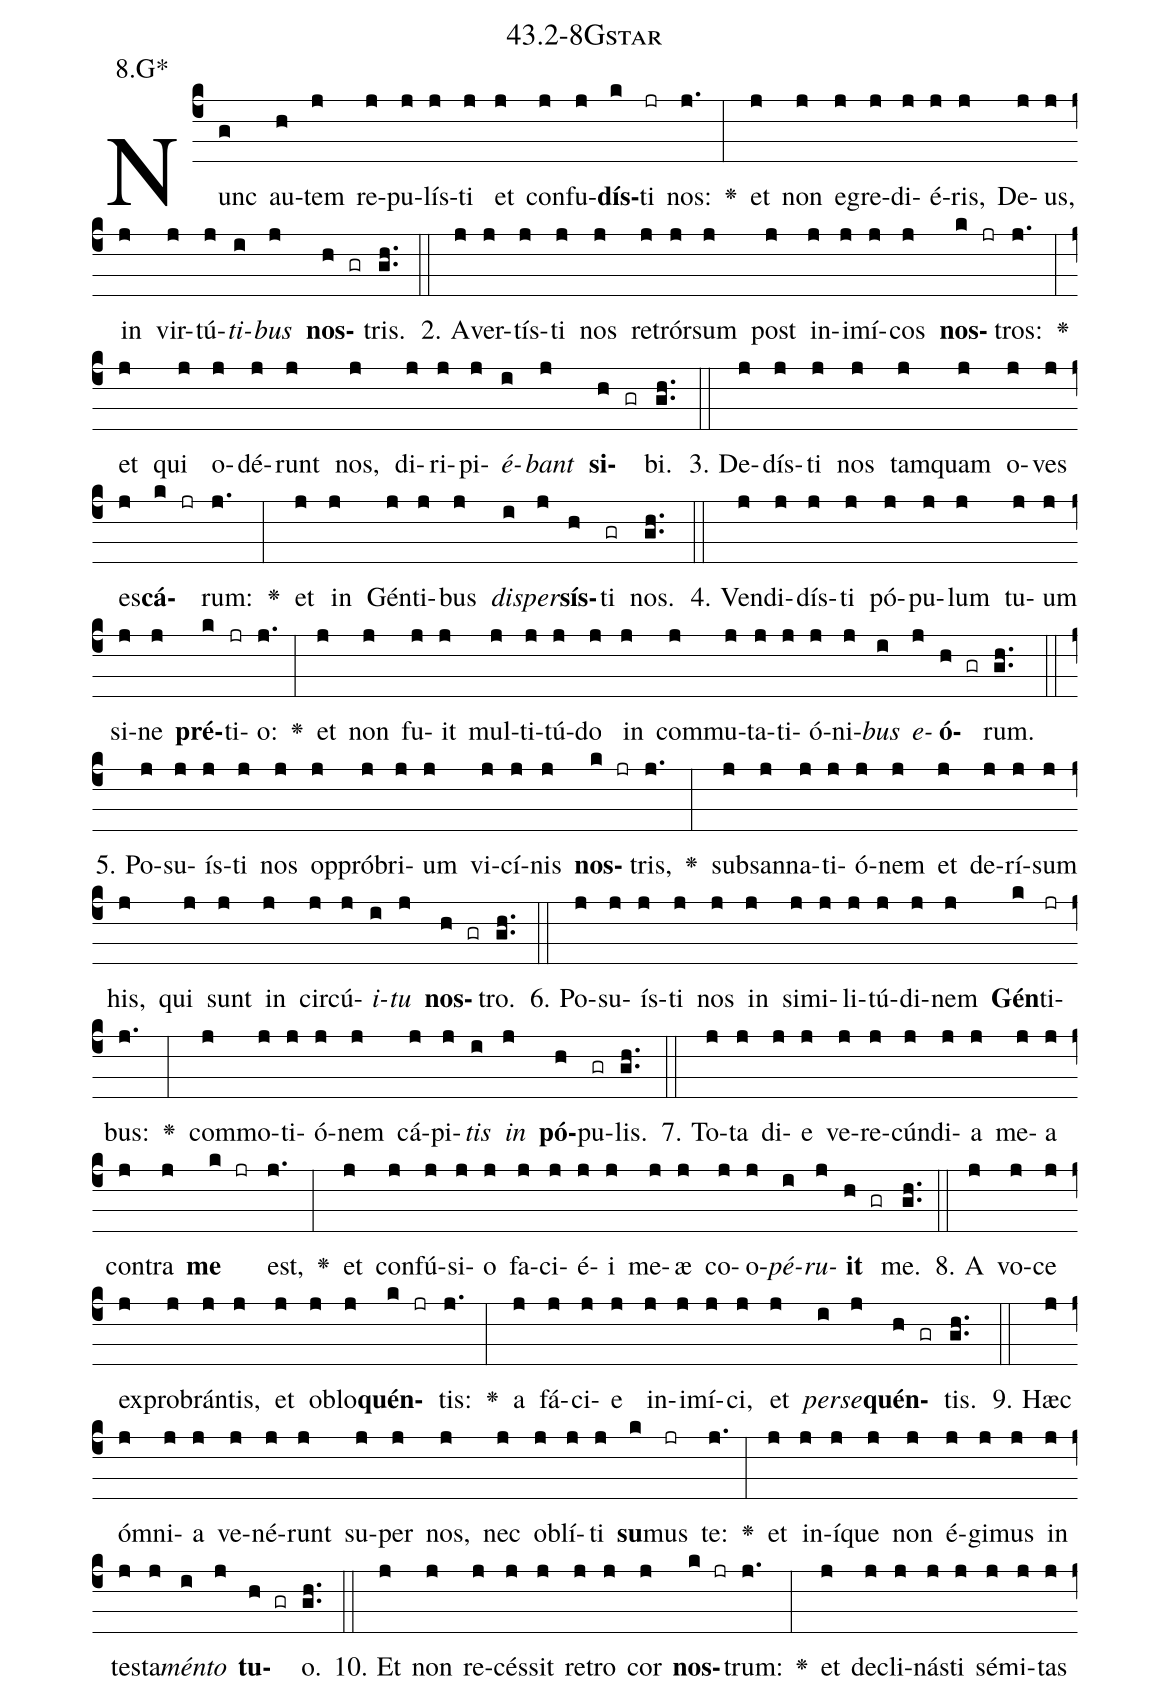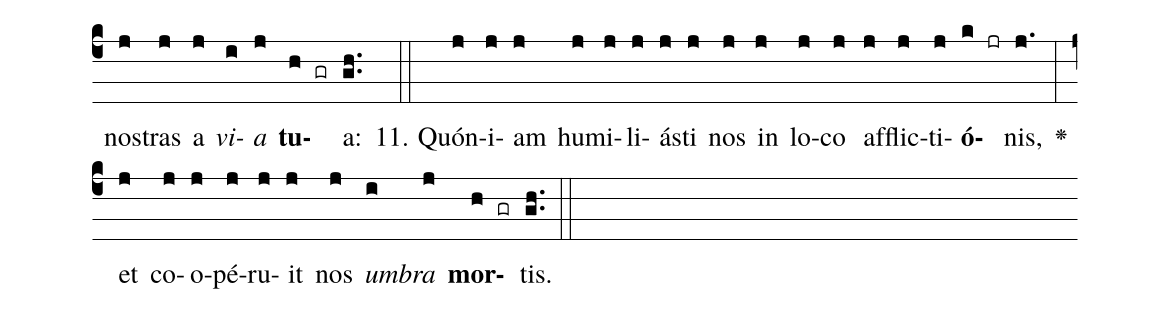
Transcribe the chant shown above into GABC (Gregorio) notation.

name: 43.2-8Gstar;
annotation: 8.G*;
%%
(c4)Nunc(g) au(h)tem(j) re(j)pu(j)lís(j)ti(j) et(j) con(j)fu(j)<b>dís</b>(k)ti(jr) nos:(j.) <v>\greheightstar</v>(:) et(j) non(j) e(j)gre(j)di(j)é(j)ris,(j) De(j)us,(j) in(j) vir(j)tú(j)<i>ti</i>(i)<i>bus</i>(j) <b>nos</b>(h gr)tris.(gh..) (::)
2. A(j)ver(j)tís(j)ti(j) nos(j) re(j)trór(j)sum(j) post(j) in(j)i(j)mí(j)cos(j) <b>nos</b>(k jr)tros:(j.) <v>\greheightstar</v>(:) et(j) qui(j) o(j)dé(j)runt(j) nos,(j) di(j)ri(j)pi(j)<i>é</i>(i)<i>bant</i>(j) <b>si</b>(h gr)bi.(gh..) (::)
3. De(j)dís(j)ti(j) nos(j) tam(j)quam(j) o(j)ves(j) es(j)<b>cá</b>(k jr)rum:(j.) <v>\greheightstar</v>(:) et(j) in(j) Gén(j)ti(j)bus(j) <i>di</i>(i)<i>sper</i>(j)<b>sís</b>(h)ti(gr) nos.(gh..) (::)
4. Ven(j)di(j)dís(j)ti(j) pó(j)pu(j)lum(j) tu(j)um(j) si(j)ne(j) <b>pré</b>(k)ti(jr)o:(j.) <v>\greheightstar</v>(:) et(j) non(j) fu(j)it(j) mul(j)ti(j)tú(j)do(j) in(j) com(j)mu(j)ta(j)ti(j)ó(j)ni(j)<i>bus</i>(i) <i>e</i>(j)<b>ó</b>(h gr)rum.(gh..) (::)
5. Po(j)su(j)ís(j)ti(j) nos(j) op(j)pró(j)bri(j)um(j) vi(j)cí(j)nis(j) <b>nos</b>(k jr)tris,(j.) <v>\greheightstar</v>(:) sub(j)san(j)na(j)ti(j)ó(j)nem(j) et(j) de(j)rí(j)sum(j) his,(j) qui(j) sunt(j) in(j) cir(j)cú(j)<i>i</i>(i)<i>tu</i>(j) <b>nos</b>(h gr)tro.(gh..) (::)
6. Po(j)su(j)ís(j)ti(j) nos(j) in(j) si(j)mi(j)li(j)tú(j)di(j)nem(j) <b>Gén</b>(k)ti(jr)bus:(j.) <v>\greheightstar</v>(:) com(j)mo(j)ti(j)ó(j)nem(j) cá(j)pi(j)<i>tis</i>(i) <i>in</i>(j) <b>pó</b>(h)pu(gr)lis.(gh..) (::)
7. To(j)ta(j) di(j)e(j) ve(j)re(j)cún(j)di(j)a(j) me(j)a(j) con(j)tra(j) <b>me</b>(k jr) est,(j.) <v>\greheightstar</v>(:) et(j) con(j)fú(j)si(j)o(j) fa(j)ci(j)é(j)i(j) me(j)æ(j) co(j)o(j)<i>pé</i>(i)<i>ru</i>(j)<b>it</b>(h gr) me.(gh..) (::)
8. A(j) vo(j)ce(j) ex(j)pro(j)brán(j)tis,(j) et(j) ob(j)lo(j)<b>quén</b>(k jr)tis:(j.) <v>\greheightstar</v>(:) a(j) fá(j)ci(j)e(j) in(j)i(j)mí(j)ci,(j) et(j) <i>per</i>(i)<i>se</i>(j)<b>quén</b>(h gr)tis.(gh..) (::)
9. Hæc(j) óm(j)ni(j)a(j) ve(j)né(j)runt(j) su(j)per(j) nos,(j) nec(j) ob(j)lí(j)ti(j) <b>su</b>(k)mus(jr) te:(j.) <v>\greheightstar</v>(:) et(j) in(j)í(j)que(j) non(j) é(j)gi(j)mus(j) in(j) tes(j)ta(j)<i>mén</i>(i)<i>to</i>(j) <b>tu</b>(h gr)o.(gh..) (::)
10. Et(j) non(j) re(j)cés(j)sit(j) re(j)tro(j) cor(j) <b>nos</b>(k jr)trum:(j.) <v>\greheightstar</v>(:) et(j) de(j)cli(j)nás(j)ti(j) sé(j)mi(j)tas(j) nos(j)tras(j) a(j) <i>vi</i>(i)<i>a</i>(j) <b>tu</b>(h gr)a:(gh..) (::)
11. Quón(j)i(j)am(j) hu(j)mi(j)li(j)ás(j)ti(j) nos(j) in(j) lo(j)co(j) af(j)flic(j)ti(j)<b>ó</b>(k jr)nis,(j.) <v>\greheightstar</v>(:) et(j) co(j)o(j)pé(j)ru(j)it(j) nos(j) <i>um</i>(i)<i>bra</i>(j) <b>mor</b>(h gr)tis.(gh..) (::)
